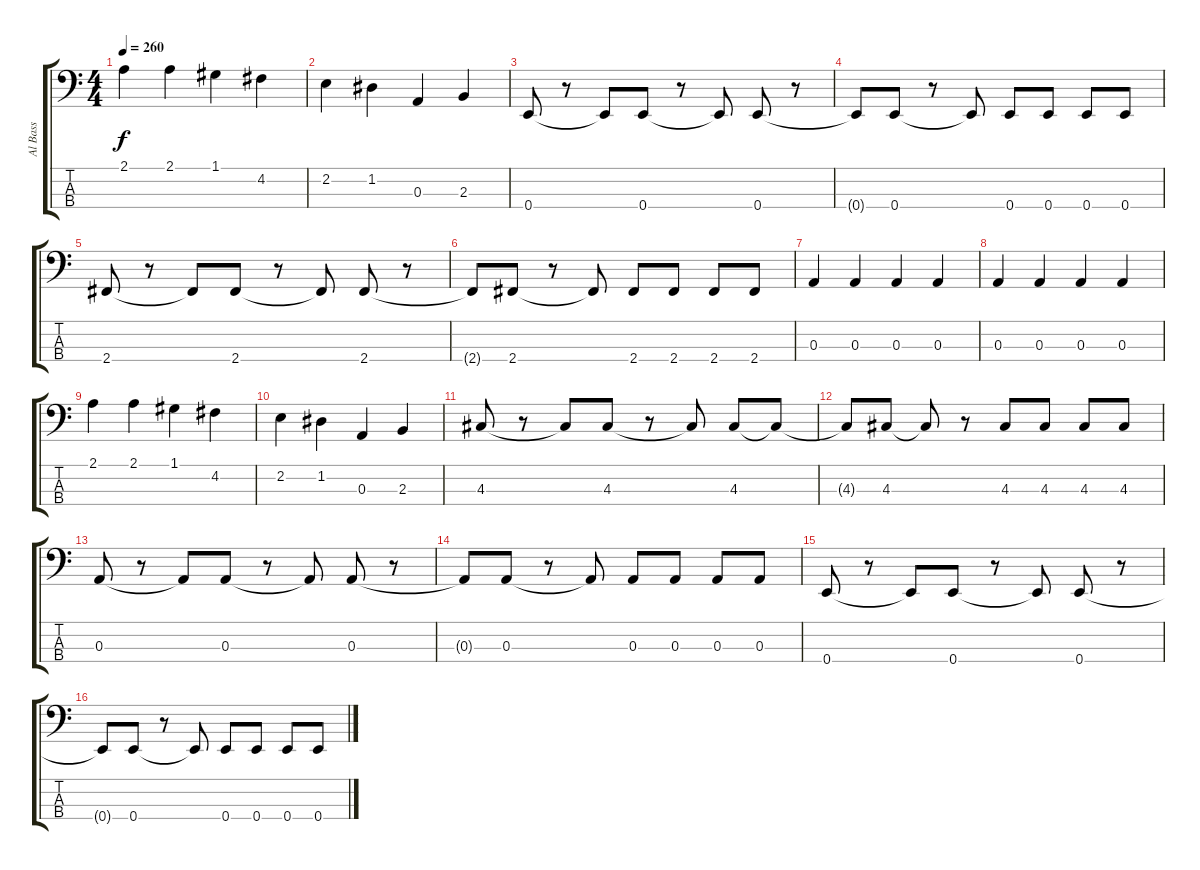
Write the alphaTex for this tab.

\track ("Al Bass" "Al Bass") {instrument electricbasspick}
\staff {score tabs}
\tuning (G2 D2 A1 E1) {hide}
\ts (4 4)
\tempo 260
\clef f4
\ks c
2.1.4{dy f} 2.1.4 1.1.4 4.2.4 |
2.2.4 1.2.4 0.3.4 2.3.4 |
0.4.8 r.8 0.4{t}.8 0.4.8 r.8 0.4{t}.8 0.4.8 r.8 |
0.4{t}.8 0.4.8 r.8 0.4{t}.8 0.4.8 0.4.8 0.4.8 0.4.8 |
2.4.8 r.8 2.4{t}.8 2.4.8 r.8 2.4{t}.8 2.4.8 r.8 |
2.4{t}.8 2.4.8 r.8 2.4{t}.8 2.4.8 2.4.8 2.4.8 2.4.8 |
0.3.4 0.3.4 0.3.4 0.3.4 |
0.3.4 0.3.4 0.3.4 0.3.4 |
2.1.4 2.1.4 1.1.4 4.2.4 |
2.2.4 1.2.4 0.3.4 2.3.4 |
4.3.8 r.8 4.3{t}.8 4.3.8 r.8 4.3{t}.8 4.3.8 4.3{t}.8 |
4.3{t}.8 4.3.8 4.3{t}.8 r.8 4.3.8 4.3.8 4.3.8 4.3.8 |
0.3.8 r.8 0.3{t}.8 0.3.8 r.8 0.3{t}.8 0.3.8 r.8 |
0.3{t}.8 0.3.8 r.8 0.3{t}.8 0.3.8 0.3.8 0.3.8 0.3.8 |
0.4.8 r.8 0.4{t}.8 0.4.8 r.8 0.4{t}.8 0.4.8 r.8 |
0.4{t}.8 0.4.8 r.8 0.4{t}.8 0.4.8 0.4.8 0.4.8 0.4.8
